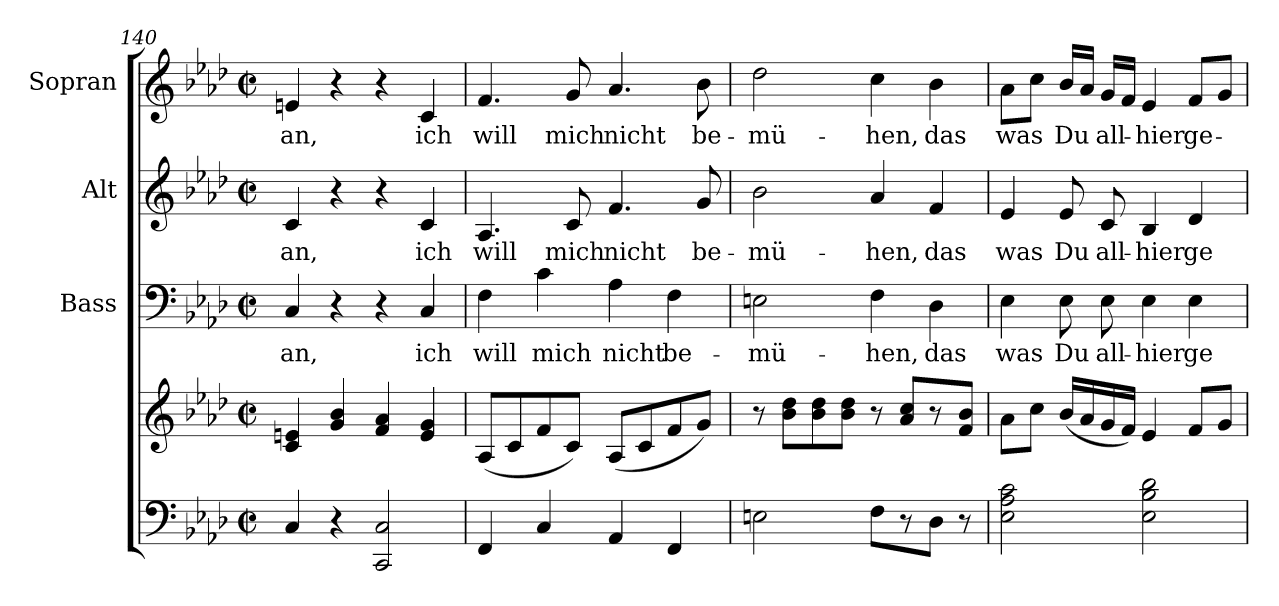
**kern	**kern	**kern	**text	**kern	**text	**kern	**text
*part4	*part4	*part3	*part3	*part2	*part2	*part1	*part1
*staff5	*staff4	*staff3	*staff3	*staff2	*staff2	*staff1	*staff1
*	*	*I"Bass	*	*I"Alt	*	*I"Sopran	*
*clefF4	*clefG2	*clefF4	*	*clefG2	*	*clefG2	*
*k[b-e-a-d-]	*k[b-e-a-d-]	*k[b-e-a-d-]	*	*k[b-e-a-d-]	*	*k[b-e-a-d-]	*
*A-:	*A-:	*A-:	*	*A-:	*	*A-:	*
*M2/2	*M2/2	*M2/2	*	*M2/2	*	*M2/2	*
*met(c|)	*met(c|)	*met(c|)	*	*met(c|)	*	*met(c|)	*
=140	=140	=140	=140	=140	=140	=140	=140
!	!	!	!LO:LY:b	!	!LO:LY:b	!	!LO:LY:b
4C/	4c/ 4en/	4C/	an,	4c/	an,	4en/	an,
4r	4g/ 4b-/	4r	.	4r	.	4r	.
2CC/ 2C/	4f/ 4a-/	4r	.	4r	.	4r	.
!	!	!	!LO:LY:b	!	!LO:LY:b	!	!LO:LY:b
.	4e/ 4g/	4C/	ich	4c/	ich	4c/	ich
=141	=141	=141	=141	=141	=141	=141	=141
!	!	!	!LO:LY:b	!	!LO:LY:b	!	!LO:LY:b
4FF/	(<8A-/L	4F\	will	4.A-/	will	4.f/	will
.	8c/	.	.	.	.	.	.
!	!	!	!LO:LY:b	!	!	!	!
4C/	8f/	4c\	mich	.	.	.	.
!	!	!	!	!	!LO:LY:b	!	!LO:LY:b
.	8c/J)	.	.	8c/	mich	8g/	mich
!	!	!	!LO:LY:b	!	!LO:LY:b	!	!LO:LY:b
4AA-/	(8A-/L	4A-\	nicht	4.f/	nicht	4.a-/	nicht
.	8c/	.	.	.	.	.	.
!	!	!	!LO:LY:b	!	!	!	!
4FF/	8f/	4F\	be-	.	.	.	.
!	!	!	!	!	!LO:LY:b	!	!LO:LY:b
.	8g/J)	.	.	8g/	be-	8b-\	be-
=142	=142	=142	=142	=142	=142	=142	=142
!	!	!	!LO:LY:b	!	!LO:LY:b	!	!LO:LY:b
2En\	8r	2En\	-mü-	2b-\	-mü-	2dd-\	-mü-
.	8b-\ 8dd-\L	.	.	.	.	.	.
.	8b-\ 8dd-\	.	.	.	.	.	.
.	8b-\ 8dd-\J	.	.	.	.	.	.
!	!	!	!LO:LY:b	!	!LO:LY:b	!	!LO:LY:b
8F\L	8r	4F\	-hen,	4a-/	-hen,	4cc\	-hen,
8r	8a-/ 8cc/L	.	.	.	.	.	.
!	!	!	!LO:LY:b	!	!LO:LY:b	!	!LO:LY:b
8D-\J	8r	4D-\	das	4f/	das	4b-\	das
8r	8f/ 8b-/J	.	.	.	.	.	.
!!LO:PB:g=z
=143	=143	=143	=143	=143	=143	=143	=143
!	!	!	!LO:LY:b	!	!LO:LY:b	!	!LO:LY:b
2E-\ 2A-\ 2c\	8a-\L	4E-\	was	4e-/	was	8a-\L	was
.	8cc\J	.	.	.	.	8cc\J	.
!	!	!	!LO:LY:b	!	!LO:LY:b	!	!LO:LY:b
.	(<16b-/LL	8E-\	Du	8e-/	Du	16b-/LL	Du
.	16a-/	.	.	.	.	16a-/JJ	.
!	!	!	!LO:LY:b	!	!LO:LY:b	!	!LO:LY:b
.	16g/	8E-\	all-	8c/	all-	16g/LL	all-
.	16f/JJ)	.	.	.	.	16f/JJ	.
!	!	!	!LO:LY:b	!	!LO:LY:b	!	!LO:LY:b
2E-\ 2B-\ 2d-\	4e-/	4E-\	-hier	4B-/	-hier	4e-/	-hier
!	!	!	!LO:LY:b	!	!LO:LY:b	!	!LO:LY:b
.	8f/L	4E-\	ge-	4d-/	ge-	8f/L	ge-
.	8g/J	.	.	.	.	8g/J	.
=	=	=	=	=	=	=	=
*-	*-	*-	*-	*-	*-	*-	*-
